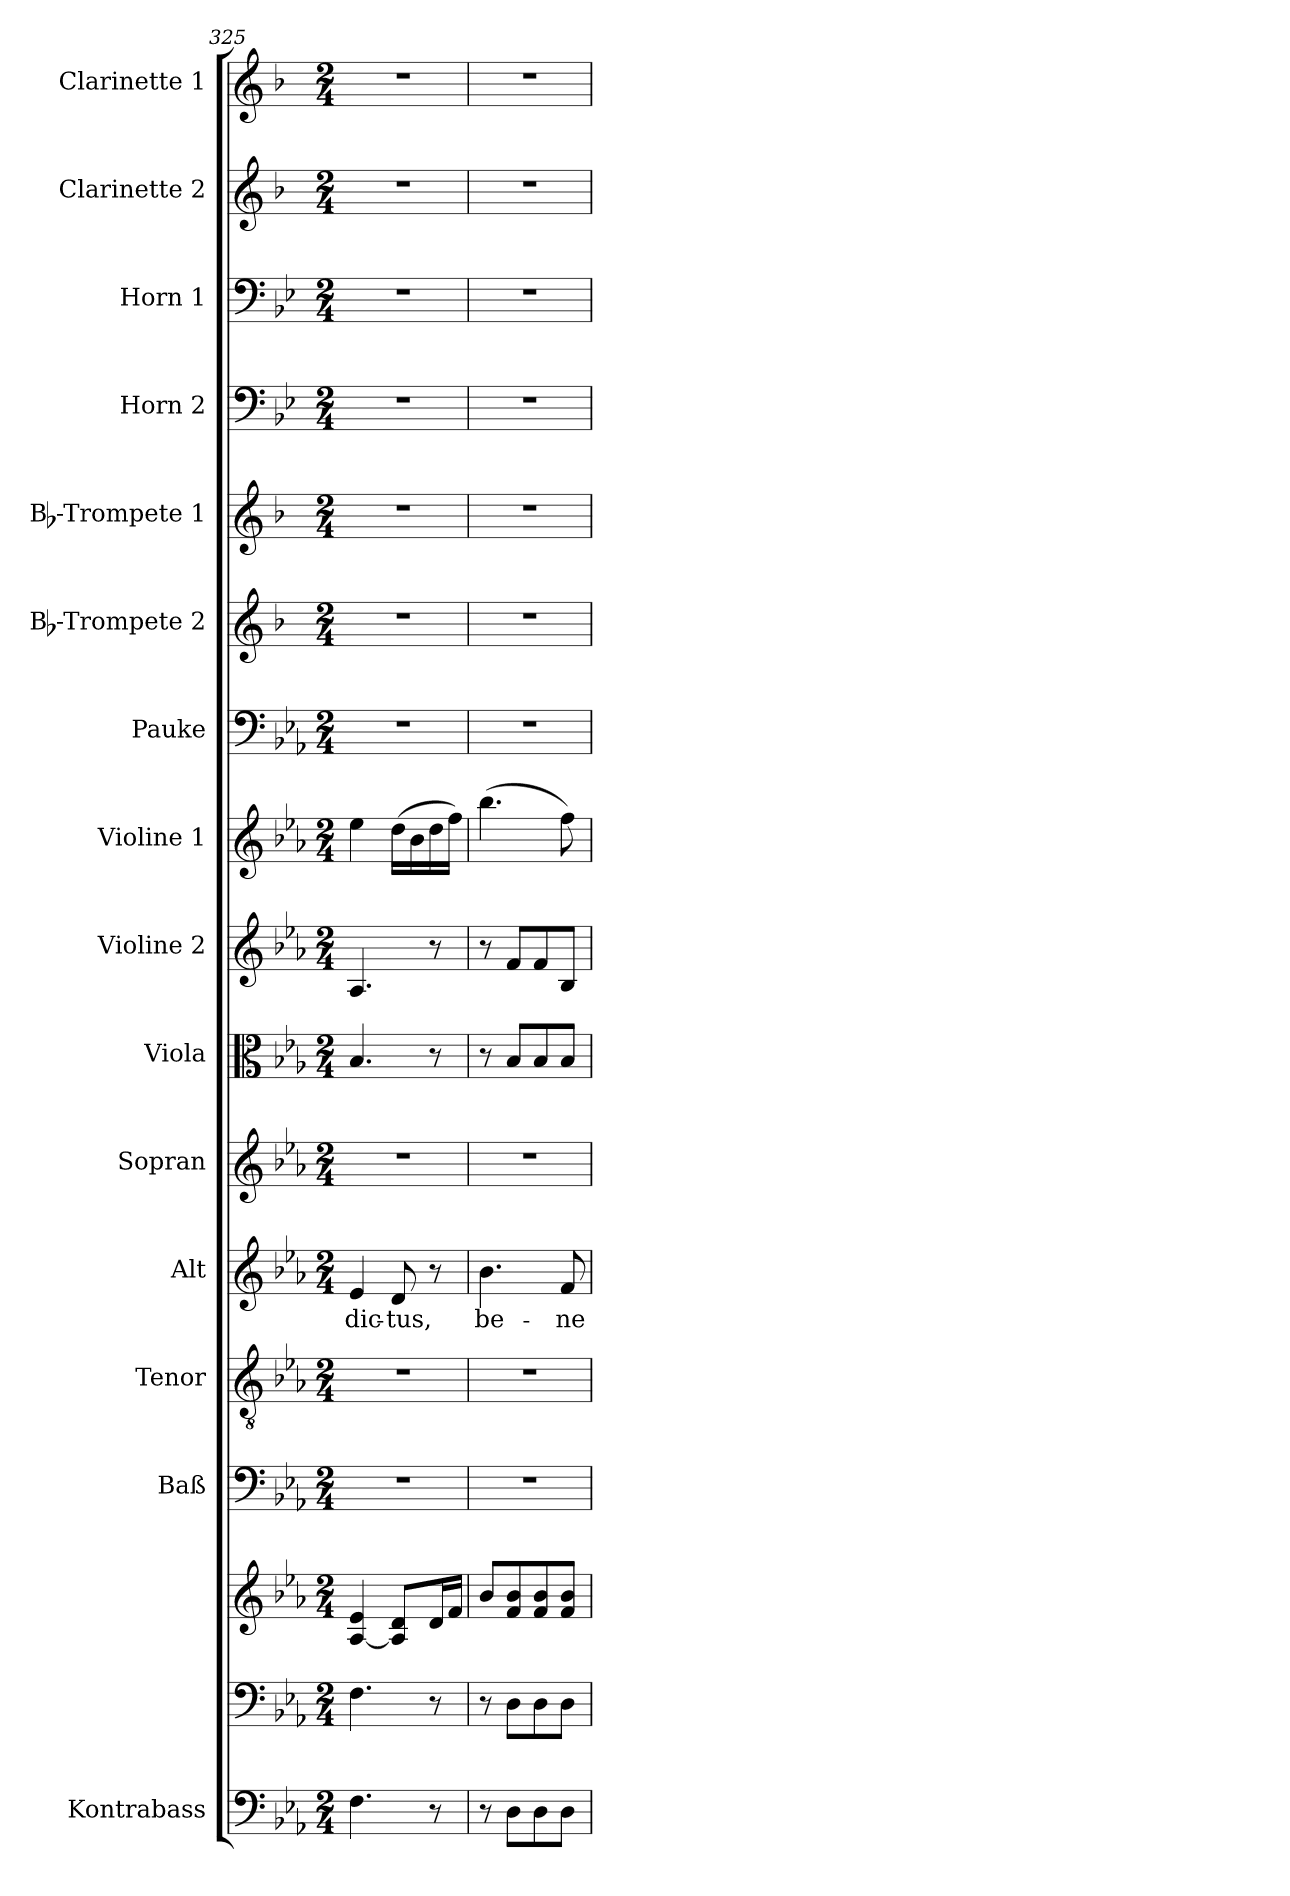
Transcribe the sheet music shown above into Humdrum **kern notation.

**kern	**kern	**kern	**kern	**kern	**kern	**text	**kern	**kern	**kern	**kern	**kern	**kern	**kern	**kern	**kern	**kern	**kern
*part16	*part15	*part15	*part14	*part13	*part12	*part12	*part11	*part10	*part9	*part8	*part7	*part6	*part5	*part4	*part3	*part2	*part1
*staff17	*staff16	*staff15	*staff14	*staff13	*staff12	*staff12	*staff11	*staff10	*staff9	*staff8	*staff7	*staff6	*staff5	*staff4	*staff3	*staff2	*staff1
*I"Kontrabass	*	*	*I"Baß	*I"Tenor	*I"Alt	*	*I"Sopran	*I"Viola	*I"Violine 2	*I"Violine 1	*I"Pauke	*I"Bb-Trompete 2	*I"Bb-Trompete 1	*I"Horn 2	*I"Horn 1	*I"Clarinette 2	*I"Clarinette 1
*I'Kb.	*	*	*I'Baß	*I'Ten	*I'Alt	*	*I'Sop	*I'Vla.	*I'Vln. 2	*I'Vln. 1	*I'Pk.	*I'Bb Trp. 2	*I'Bb Trp. 1	*I'Hrn. 2	*I'Hrn. 1	*I'Cl. 2	*I'Cl. 1
*clefF4	*clefF4	*clefG2	*clefF4	*clefGv2	*clefG2	*	*clefG2	*clefC3	*clefG2	*clefG2	*clefF4	*clefG2	*clefG2	*clefF4	*clefF4	*clefG2	*clefG2
*ITrd7c12	*	*	*	*	*	*	*	*	*	*	*	*ITrd1c2	*ITrd1c2	*ITrd4c7	*ITrd4c7	*ITrd1c2	*ITrd1c2
*k[b-e-a-]	*k[b-e-a-]	*k[b-e-a-]	*k[b-e-a-]	*k[b-e-a-]	*k[b-e-a-]	*	*k[b-e-a-]	*k[b-e-a-]	*k[b-e-a-]	*k[b-e-a-]	*k[b-e-a-]	*k[b-e-a-]	*k[b-e-a-]	*k[b-e-a-]	*k[b-e-a-]	*k[b-e-a-]	*k[b-e-a-]
*E-:	*E-:	*E-:	*E-:	*E-:	*E-:	*	*E-:	*E-:	*E-:	*E-:	*E-:	*E-:	*E-:	*E-:	*E-:	*E-:	*E-:
*M2/4	*M2/4	*M2/4	*M2/4	*M2/4	*M2/4	*	*M2/4	*M2/4	*M2/4	*M2/4	*M2/4	*M2/4	*M2/4	*M2/4	*M2/4	*M2/4	*M2/4
=325	=325	=325	=325	=325	=325	=325	=325	=325	=325	=325	=325	=325	=325	=325	=325	=325	=325
!	!	!	!	!	!	!LO:LY:b	!	!	!	!	!	!	!	!	!	!	!
4.FF\	4.F\	[4A-/ 4e-/	2r	2r	4e-/	-dic-	2r	4.B-/	4.A-/	4ee-\	2r	2r	2r	2r	2r	2r	2r
!	!	!	!	!	!	!LO:LY:b	!	!	!	!	!	!	!	!	!	!	!
.	.	8A-/] 8d/L	.	.	8d/	-tus,	.	.	.	(>16dd\LL	.	.	.	.	.	.	.
.	.	.	.	.	.	.	.	.	.	16b-\	.	.	.	.	.	.	.
8r	8r	16d/L	.	.	8r	.	.	8r	8r	16dd\	.	.	.	.	.	.	.
.	.	16f/JJ	.	.	.	.	.	.	.	16ff\JJ)	.	.	.	.	.	.	.
=326	=326	=326	=326	=326	=326	=326	=326	=326	=326	=326	=326	=326	=326	=326	=326	=326	=326
!	!	!	!	!	!	!LO:LY:b	!	!	!	!	!	!	!	!	!	!	!
8r	8r	8b-/L	2r	2r	4.b-\	be-	2r	8r	8r	(>4.bb-\	2r	2r	2r	2r	2r	2r	2r
8DD\L	8D\L	8f/ 8b-/	.	.	.	.	.	8B-/L	8f/L	.	.	.	.	.	.	.	.
8DD\	8D\	8f/ 8b-/	.	.	.	.	.	8B-/	8f/	.	.	.	.	.	.	.	.
!	!	!	!	!	!	!LO:LY:b	!	!	!	!	!	!	!	!	!	!	!
8DD\J	8D\J	8f/ 8b-/J	.	.	8f/	-ne-	.	8B-/J	8B-/J	8ff\)	.	.	.	.	.	.	.
=	=	=	=	=	=	=	=	=	=	=	=	=	=	=	=	=	=
*-	*-	*-	*-	*-	*-	*-	*-	*-	*-	*-	*-	*-	*-	*-	*-	*-	*-
